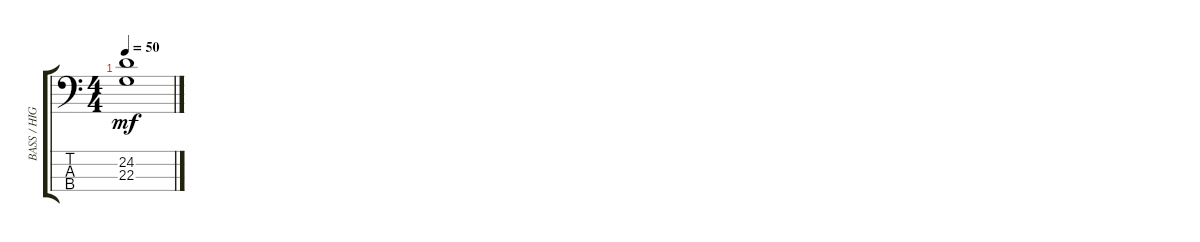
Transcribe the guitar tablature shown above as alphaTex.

\track ("BASS / HIGH" "BASS / HIG") {instrument pad7halo}
\staff {score tabs}
\tuning (G2 D2 A1 E1) {hide}
\ts (4 4)
\tempo 50
\clef f4
\ks c
(24.2 22.3).1{dy mf volume 9}
